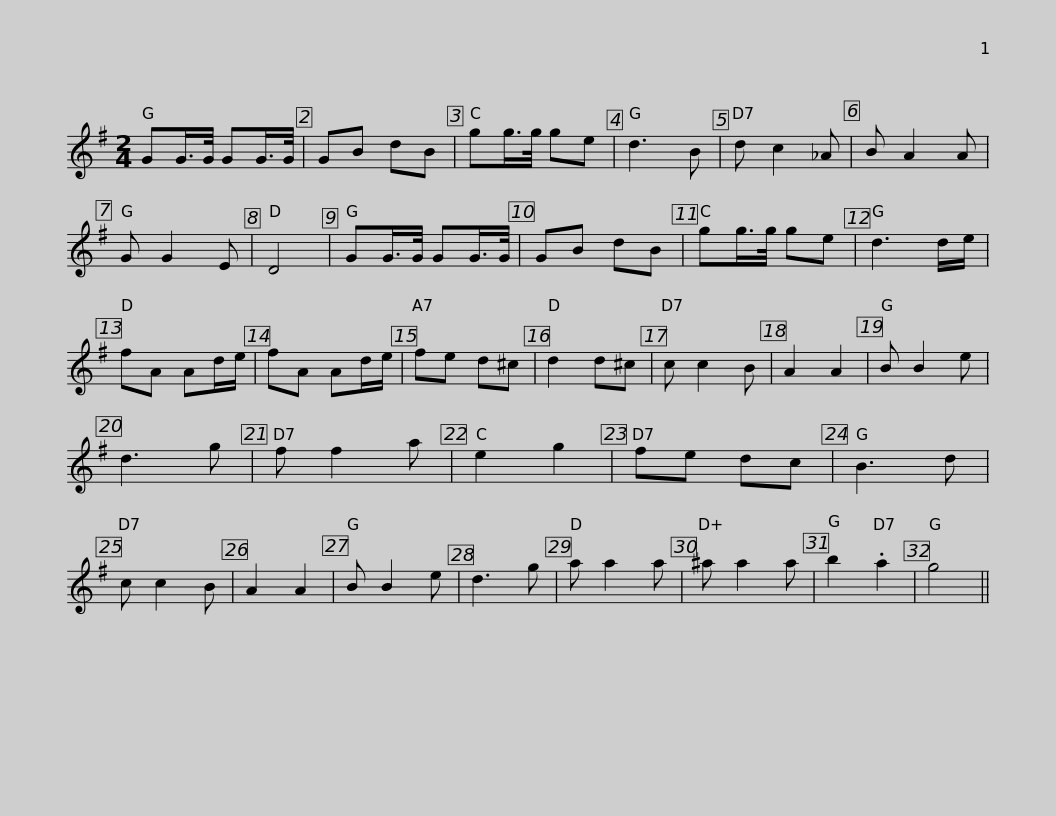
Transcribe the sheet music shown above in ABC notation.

X:1
L:1/8
M:2/4
I:linebreak $
K:G
V:1 treble
V:1
 GG/>G/ GG/>G/ | GB dB | gg/>g/ ge | d3 B | d c2 _A | %5
 B A2 A | G G2 E | D4 | GG/>G/ GG/>G/ | GB dB |$ %10
 gg/>g/ ge | d3 d/e/ | fA Ad/e/ | fA Ad/e/ | fe d^c | %15
 d2 d^c | c c2 B | A2 A2 | B B2 e | d3 g | %20
 f f2 a | e2 g2 |$ fe dc | B3 d | c c2 B | %25
 A2 A2 | B B2 e | d3 g | a a2 a | ^a a2 a | %30
 b2 .a2 | g4 || %32
